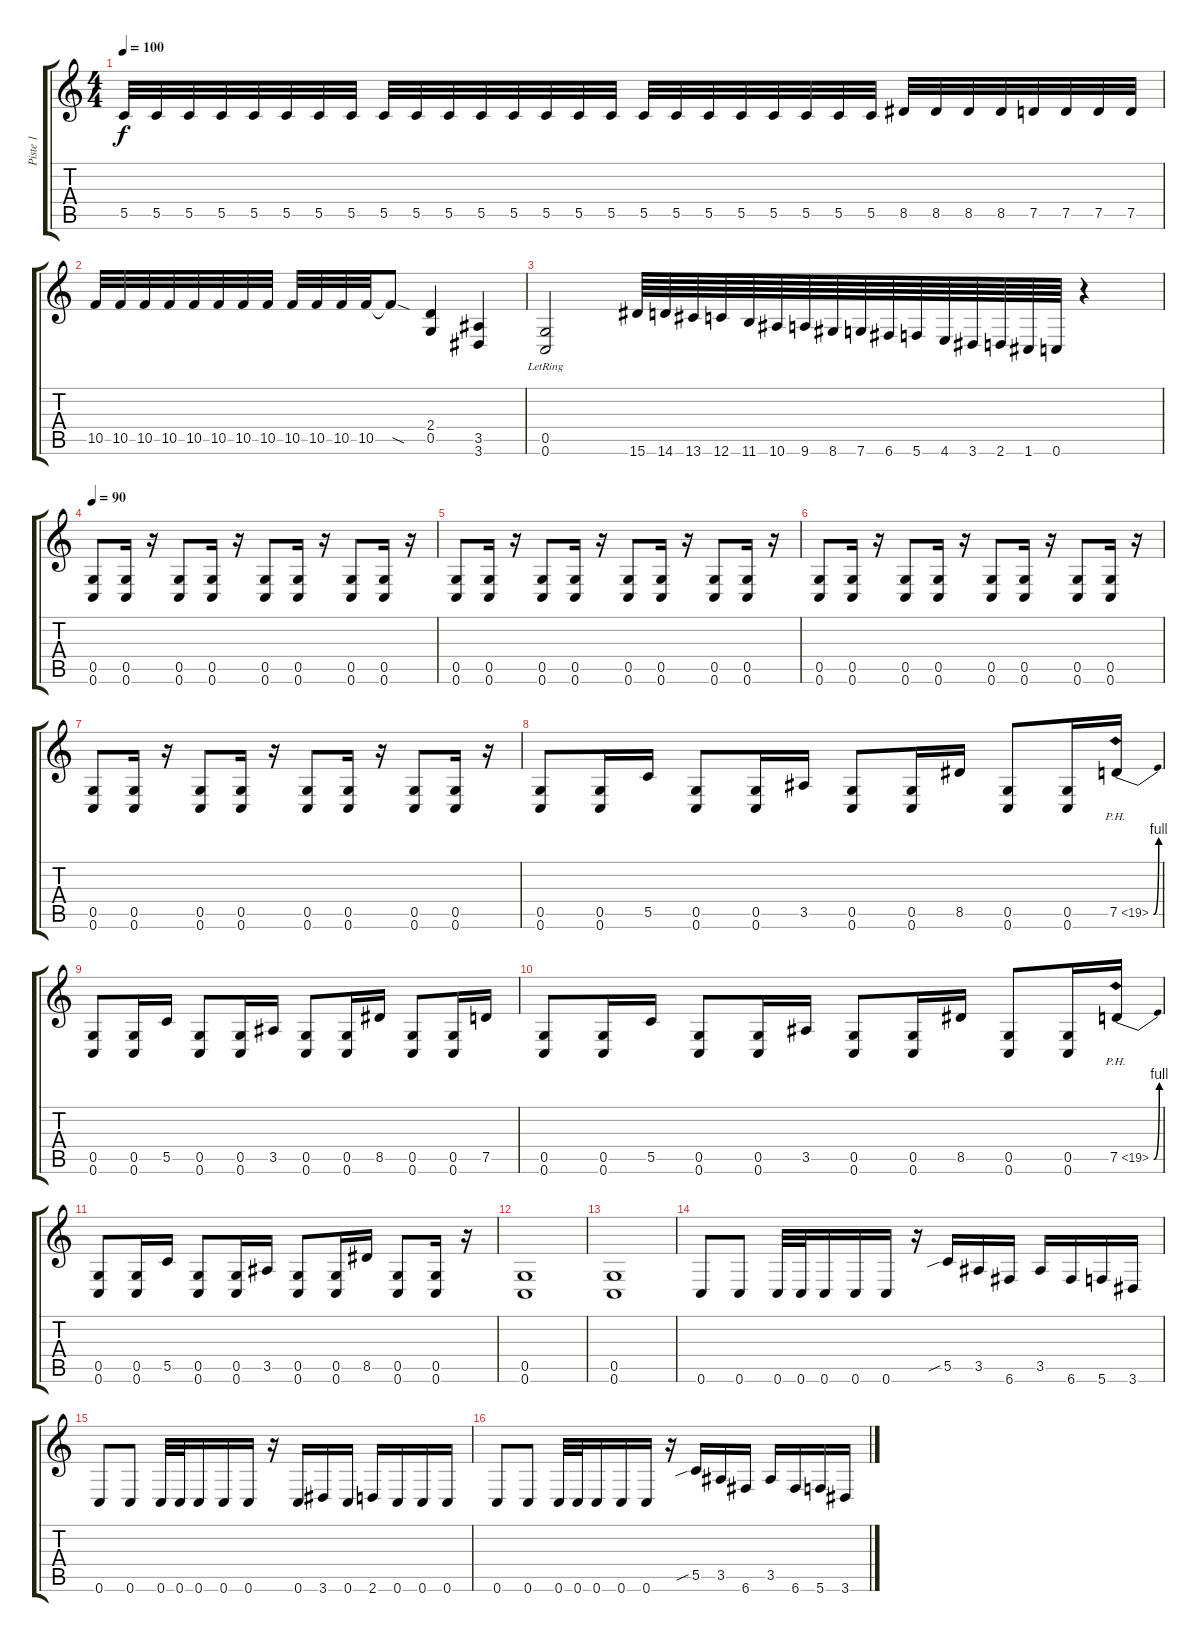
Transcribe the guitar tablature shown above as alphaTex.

\track ("Piste 1" "Piste 1") {instrument distortionguitar}
\staff {score tabs}
\tuning (D4 A3 F3 C3 G2 C2) {hide}
\ts (4 4)
\tempo 100
\clef g2
\ks c
5.5.32{dy f} 5.5.32 5.5.32 5.5.32 5.5.32 5.5.32 5.5.32 5.5.32 5.5.32 5.5.32 5.5.32 5.5.32 5.5.32 5.5.32 5.5.32 5.5.32 5.5.32 5.5.32 5.5.32 5.5.32 5.5.32 5.5.32 5.5.32 5.5.32 8.5.32 8.5.32 8.5.32 8.5.32 7.5.32 7.5.32 7.5.32 7.5.32 |
10.5.32 10.5.32 10.5.32 10.5.32 10.5.32 10.5.32 10.5.32 10.5.32 10.5.32 10.5.32 10.5.32 10.5.32 10.5{sod t}.8 (2.4 0.5).4 (3.5 3.6).4 |
(0.5{lr} 0.6{lr}).2 15.6.64{instrument guitarharmonics} 14.6.64 13.6.64 12.6.64 11.6.64 10.6.64 9.6.64 8.6.64 7.6.64 6.6.64 5.6.64 4.6.64 3.6.64 2.6.64 1.6.64 0.6.64 r.4 |
\tempo 90
(0.5 0.6).8{instrument distortionguitar} (0.5 0.6).16 r.16 (0.5 0.6).8 (0.5 0.6).16 r.16 (0.5 0.6).8 (0.5 0.6).16 r.16 (0.5 0.6).8 (0.5 0.6).16 r.16 |
(0.5 0.6).8 (0.5 0.6).16 r.16 (0.5 0.6).8 (0.5 0.6).16 r.16 (0.5 0.6).8 (0.5 0.6).16 r.16 (0.5 0.6).8 (0.5 0.6).16 r.16 |
(0.5 0.6).8 (0.5 0.6).16 r.16 (0.5 0.6).8 (0.5 0.6).16 r.16 (0.5 0.6).8 (0.5 0.6).16 r.16 (0.5 0.6).8 (0.5 0.6).16 r.16 |
(0.5 0.6).8 (0.5 0.6).16 r.16 (0.5 0.6).8 (0.5 0.6).16 r.16 (0.5 0.6).8 (0.5 0.6).16 r.16 (0.5 0.6).8 (0.5 0.6).16 r.16 |
(0.5 0.6).8 (0.5 0.6).16 5.5.16 (0.5 0.6).8 (0.5 0.6).16 3.5.16 (0.5 0.6).8 (0.5 0.6).16 8.5.16 (0.5 0.6).8 (0.5 0.6).16 7.5{be (bend 0 0 60 4) ph 12}.16{instrument guitarharmonics} |
(0.5 0.6).8{instrument distortionguitar} (0.5 0.6).16 5.5.16 (0.5 0.6).8 (0.5 0.6).16 3.5.16 (0.5 0.6).8 (0.5 0.6).16 8.5.16 (0.5 0.6).8 (0.5 0.6).16 7.5.16 |
(0.5 0.6).8 (0.5 0.6).16 5.5.16 (0.5 0.6).8 (0.5 0.6).16 3.5.16 (0.5 0.6).8 (0.5 0.6).16 8.5.16 (0.5 0.6).8 (0.5 0.6).16 7.5{be (bend 0 0 60 4) ph 12}.16{instrument guitarharmonics} |
(0.5 0.6).8{instrument distortionguitar} (0.5 0.6).16 5.5.16 (0.5 0.6).8 (0.5 0.6).16 3.5.16 (0.5 0.6).8 (0.5 0.6).16 8.5.16 (0.5 0.6).8 (0.5 0.6).16 r.16 |
(0.5 0.6).1 |
(0.5 0.6).1 |
0.6.8 0.6.8 0.6.32 0.6.32 0.6.16 0.6.16 0.6.16 r.16 5.5{sib}.16 3.5.16 6.6.16 3.5.16 6.6.16 5.6.16 3.6.16 |
0.6.8 0.6.8 0.6.32 0.6.32 0.6.16 0.6.16 0.6.16 r.16 0.6.16 3.6.16 0.6.16 2.6.16 0.6.16 0.6.16 0.6.16 |
0.6.8 0.6.8 0.6.32 0.6.32 0.6.16 0.6.16 0.6.16 r.16 5.5{sib}.16 3.5.16 6.6.16 3.5.16 6.6.16 5.6.16 3.6.16
